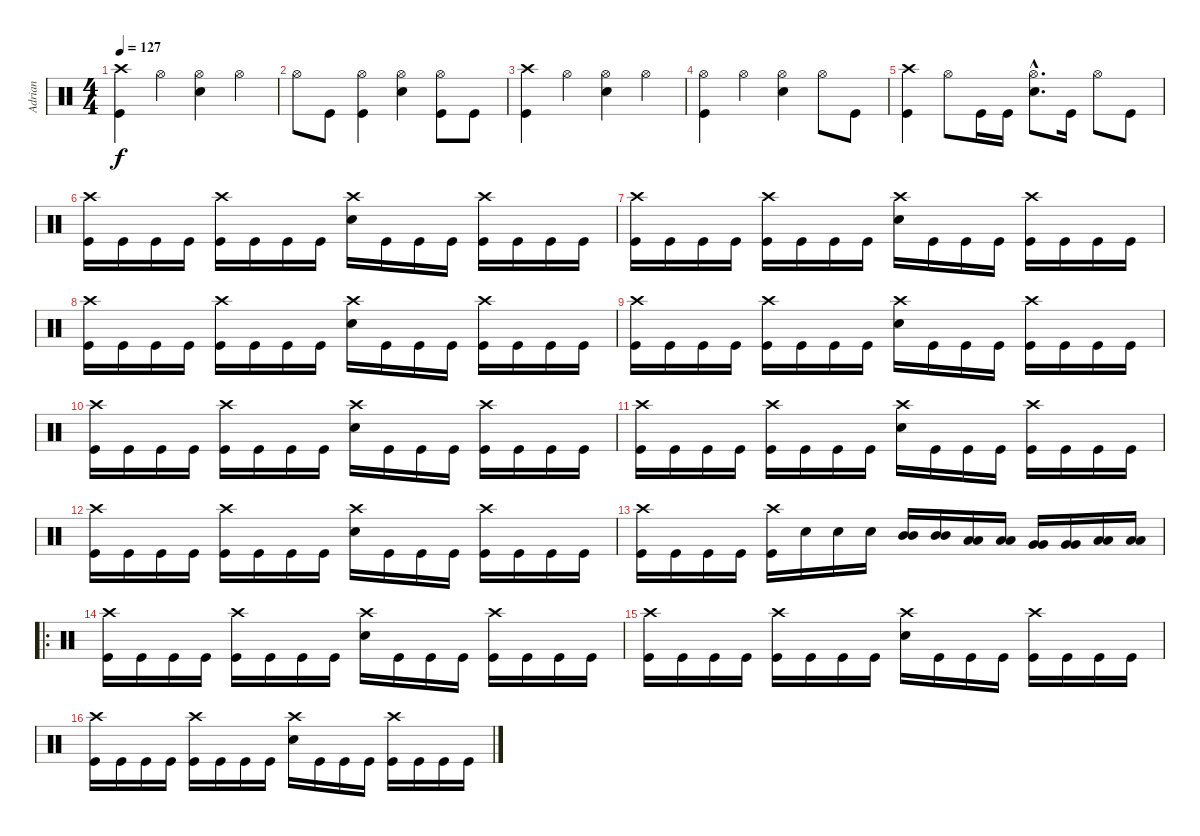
\track ("Adrian" "Adrian") {instrument percussion}
\staff {score}
\articulation defaults
\ts (4 4)
\tempo 127
\clef neutral
\ks c
("Crash high (hit)" "Kick (hit)").4{dy f} "Hi-Hat (open)".4 ("Hi-Hat (open)" "Electric Snare (hit)").4 "Hi-Hat (open)".4 |
"Hi-Hat (open)".8 "Kick (hit)".8 ("Hi-Hat (open)" "Kick (hit)").4 ("Hi-Hat (open)" "Electric Snare (hit)").4 ("Hi-Hat (open)" "Kick (hit)").8 "Kick (hit)".8 |
("Crash high (hit)" "Kick (hit)").4 "Hi-Hat (open)".4 ("Hi-Hat (open)" "Electric Snare (hit)").4 "Hi-Hat (open)".4 |
("Hi-Hat (open)" "Kick (hit)").4 "Hi-Hat (open)".4 ("Hi-Hat (open)" "Electric Snare (hit)").4 "Hi-Hat (open)".8 "Kick (hit)".8 |
("Crash high (hit)" "Kick (hit)").4 "Hi-Hat (open)".8 "Kick (hit)".16 "Kick (hit)".16 ("Hi-Hat (open)"{hac} "Electric Snare (hit)"{hac}).8{d} "Kick (hit)".16 "Hi-Hat (open)".8 "Kick (hit)".8 |
("Crash high (hit)" "Kick (hit)").16 "Kick (hit)".16 "Kick (hit)".16 "Kick (hit)".16 ("Crash high (hit)" "Kick (hit)").16 "Kick (hit)".16 "Kick (hit)".16 "Kick (hit)".16 ("Crash high (hit)" "Electric Snare (hit)").16 "Kick (hit)".16 "Kick (hit)".16 "Kick (hit)".16 ("Crash high (hit)" "Kick (hit)").16 "Kick (hit)".16 "Kick (hit)".16 "Kick (hit)".16 |
("Crash high (hit)" "Kick (hit)").16 "Kick (hit)".16 "Kick (hit)".16 "Kick (hit)".16 ("Crash high (hit)" "Kick (hit)").16 "Kick (hit)".16 "Kick (hit)".16 "Kick (hit)".16 ("Crash high (hit)" "Electric Snare (hit)").16 "Kick (hit)".16 "Kick (hit)".16 "Kick (hit)".16 ("Crash high (hit)" "Kick (hit)").16 "Kick (hit)".16 "Kick (hit)".16 "Kick (hit)".16 |
("Crash high (hit)" "Kick (hit)").16 "Kick (hit)".16 "Kick (hit)".16 "Kick (hit)".16 ("Crash high (hit)" "Kick (hit)").16 "Kick (hit)".16 "Kick (hit)".16 "Kick (hit)".16 ("Crash high (hit)" "Electric Snare (hit)").16 "Kick (hit)".16 "Kick (hit)".16 "Kick (hit)".16 ("Crash high (hit)" "Kick (hit)").16 "Kick (hit)".16 "Kick (hit)".16 "Kick (hit)".16 |
("Crash high (hit)" "Kick (hit)").16 "Kick (hit)".16 "Kick (hit)".16 "Kick (hit)".16 ("Crash high (hit)" "Kick (hit)").16 "Kick (hit)".16 "Kick (hit)".16 "Kick (hit)".16 ("Crash high (hit)" "Electric Snare (hit)").16 "Kick (hit)".16 "Kick (hit)".16 "Kick (hit)".16 ("Crash high (hit)" "Kick (hit)").16 "Kick (hit)".16 "Kick (hit)".16 "Kick (hit)".16 |
("Crash high (hit)" "Kick (hit)").16 "Kick (hit)".16 "Kick (hit)".16 "Kick (hit)".16 ("Crash high (hit)" "Kick (hit)").16 "Kick (hit)".16 "Kick (hit)".16 "Kick (hit)".16 ("Crash high (hit)" "Electric Snare (hit)").16 "Kick (hit)".16 "Kick (hit)".16 "Kick (hit)".16 ("Crash high (hit)" "Kick (hit)").16 "Kick (hit)".16 "Kick (hit)".16 "Kick (hit)".16 |
("Crash high (hit)" "Kick (hit)").16 "Kick (hit)".16 "Kick (hit)".16 "Kick (hit)".16 ("Crash high (hit)" "Kick (hit)").16 "Kick (hit)".16 "Kick (hit)".16 "Kick (hit)".16 ("Crash high (hit)" "Electric Snare (hit)").16 "Kick (hit)".16 "Kick (hit)".16 "Kick (hit)".16 ("Crash high (hit)" "Kick (hit)").16 "Kick (hit)".16 "Kick (hit)".16 "Kick (hit)".16 |
("Crash high (hit)" "Kick (hit)").16 "Kick (hit)".16 "Kick (hit)".16 "Kick (hit)".16 ("Crash high (hit)" "Kick (hit)").16 "Kick (hit)".16 "Kick (hit)".16 "Kick (hit)".16 ("Crash high (hit)" "Electric Snare (hit)").16 "Kick (hit)".16 "Kick (hit)".16 "Kick (hit)".16 ("Crash high (hit)" "Kick (hit)").16 "Kick (hit)".16 "Kick (hit)".16 "Kick (hit)".16 |
("Crash high (hit)" "Kick (hit)").16 "Kick (hit)".16 "Kick (hit)".16 "Kick (hit)".16 ("Crash high (hit)" "Kick (hit)").16 "Electric Snare (hit)".16 "Electric Snare (hit)".16 "Electric Snare (hit)".16 ("Mid Tom (hit)" "Mid Tom (hit)").16 ("Mid Tom (hit)" "Mid Tom (hit)").16 ("Low Tom (hit)" "Low Tom (hit)").16 ("Low Tom (hit)" "Low Tom (hit)").16 ("Very Low Tom (hit)" "Very Low Tom (hit)").16 ("Very Low Tom (hit)" "Very Low Tom (hit)").16 ("Low Floor Tom (hit)" "Low Floor Tom (hit)").16 ("Low Floor Tom (hit)" "Low Floor Tom (hit)").16 |
\ro
("Crash high (hit)" "Kick (hit)").16 "Kick (hit)".16 "Kick (hit)".16 "Kick (hit)".16 ("Crash high (hit)" "Kick (hit)").16 "Kick (hit)".16 "Kick (hit)".16 "Kick (hit)".16 ("Crash high (hit)" "Electric Snare (hit)").16 "Kick (hit)".16 "Kick (hit)".16 "Kick (hit)".16 ("Crash high (hit)" "Kick (hit)").16 "Kick (hit)".16 "Kick (hit)".16 "Kick (hit)".16 |
("Crash high (hit)" "Kick (hit)").16 "Kick (hit)".16 "Kick (hit)".16 "Kick (hit)".16 ("Crash high (hit)" "Kick (hit)").16 "Kick (hit)".16 "Kick (hit)".16 "Kick (hit)".16 ("Crash high (hit)" "Electric Snare (hit)").16 "Kick (hit)".16 "Kick (hit)".16 "Kick (hit)".16 ("Crash high (hit)" "Kick (hit)").16 "Kick (hit)".16 "Kick (hit)".16 "Kick (hit)".16 |
("Crash high (hit)" "Kick (hit)").16 "Kick (hit)".16 "Kick (hit)".16 "Kick (hit)".16 ("Crash high (hit)" "Kick (hit)").16 "Kick (hit)".16 "Kick (hit)".16 "Kick (hit)".16 ("Crash high (hit)" "Electric Snare (hit)").16 "Kick (hit)".16 "Kick (hit)".16 "Kick (hit)".16 ("Crash high (hit)" "Kick (hit)").16 "Kick (hit)".16 "Kick (hit)".16 "Kick (hit)".16
